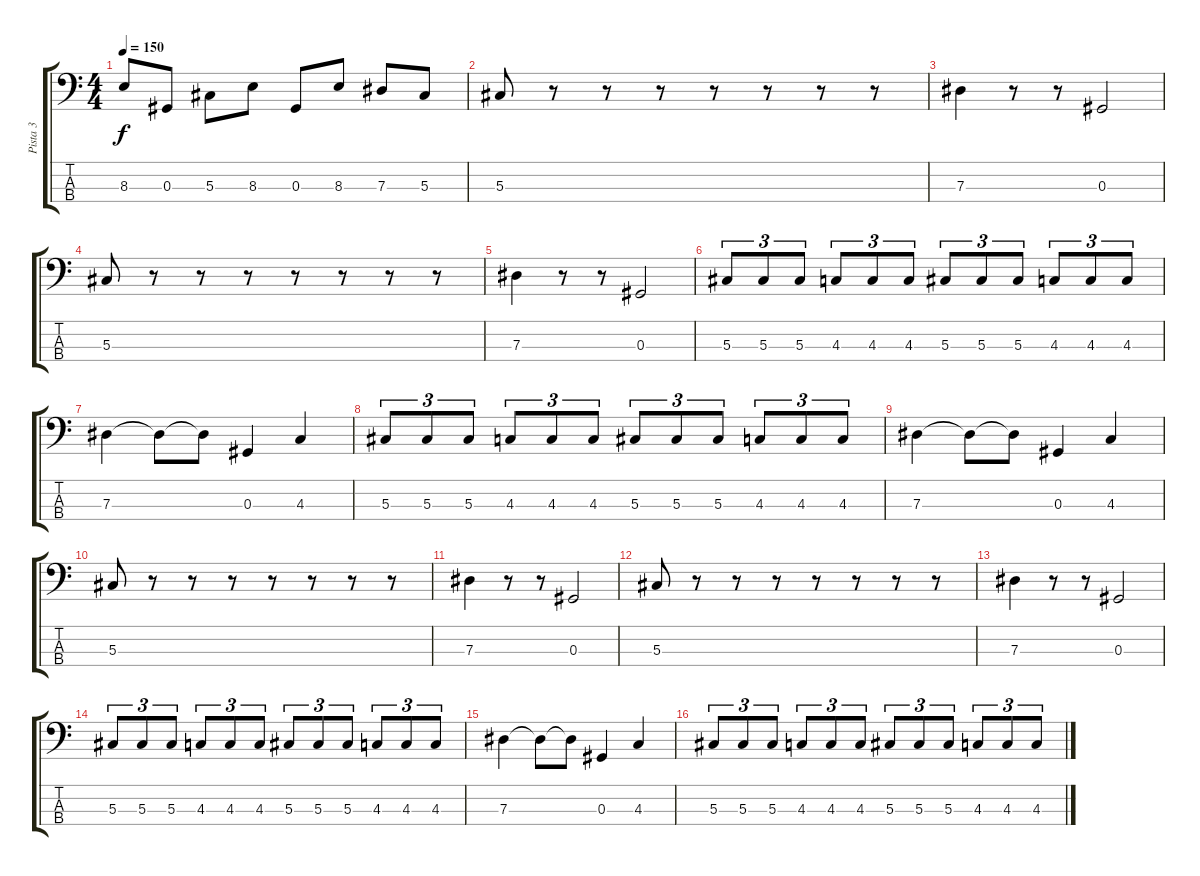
\track ("Pista 3" "Pista 3") {instrument electricbassfinger}
\staff {score tabs}
\tuning (Gb2 Db2 Ab1 Eb1) {hide}
\ts (4 4)
\tempo 150
\clef f4
\ks c
8.3.8{dy f} 0.3.8 5.3.8 8.3.8 0.3.8 8.3.8 7.3.8 5.3.8 |
5.3.8 r.8 r.8 r.8 r.8 r.8 r.8 r.8 |
7.3.4 r.8 r.8 0.3.2 |
5.3.8 r.8 r.8 r.8 r.8 r.8 r.8 r.8 |
7.3.4 r.8 r.8 0.3.2 |
5.3.8{tu (3 2)} 5.3.8{tu (3 2)} 5.3.8{tu (3 2)} 4.3.8{tu (3 2)} 4.3.8{tu (3 2)} 4.3.8{tu (3 2)} 5.3.8{tu (3 2)} 5.3.8{tu (3 2)} 5.3.8{tu (3 2)} 4.3.8{tu (3 2)} 4.3.8{tu (3 2)} 4.3.8{tu (3 2)} |
7.3.4 7.3{t}.8 7.3{t}.8 0.3.4 4.3.4 |
5.3.8{tu (3 2)} 5.3.8{tu (3 2)} 5.3.8{tu (3 2)} 4.3.8{tu (3 2)} 4.3.8{tu (3 2)} 4.3.8{tu (3 2)} 5.3.8{tu (3 2)} 5.3.8{tu (3 2)} 5.3.8{tu (3 2)} 4.3.8{tu (3 2)} 4.3.8{tu (3 2)} 4.3.8{tu (3 2)} |
7.3.4 7.3{t}.8 7.3{t}.8 0.3.4 4.3.4 |
5.3.8 r.8 r.8 r.8 r.8 r.8 r.8 r.8 |
7.3.4 r.8 r.8 0.3.2 |
5.3.8 r.8 r.8 r.8 r.8 r.8 r.8 r.8 |
7.3.4 r.8 r.8 0.3.2 |
5.3.8{tu (3 2)} 5.3.8{tu (3 2)} 5.3.8{tu (3 2)} 4.3.8{tu (3 2)} 4.3.8{tu (3 2)} 4.3.8{tu (3 2)} 5.3.8{tu (3 2)} 5.3.8{tu (3 2)} 5.3.8{tu (3 2)} 4.3.8{tu (3 2)} 4.3.8{tu (3 2)} 4.3.8{tu (3 2)} |
7.3.4 7.3{t}.8 7.3{t}.8 0.3.4 4.3.4 |
5.3.8{tu (3 2)} 5.3.8{tu (3 2)} 5.3.8{tu (3 2)} 4.3.8{tu (3 2)} 4.3.8{tu (3 2)} 4.3.8{tu (3 2)} 5.3.8{tu (3 2)} 5.3.8{tu (3 2)} 5.3.8{tu (3 2)} 4.3.8{tu (3 2)} 4.3.8{tu (3 2)} 4.3.8{tu (3 2)}
